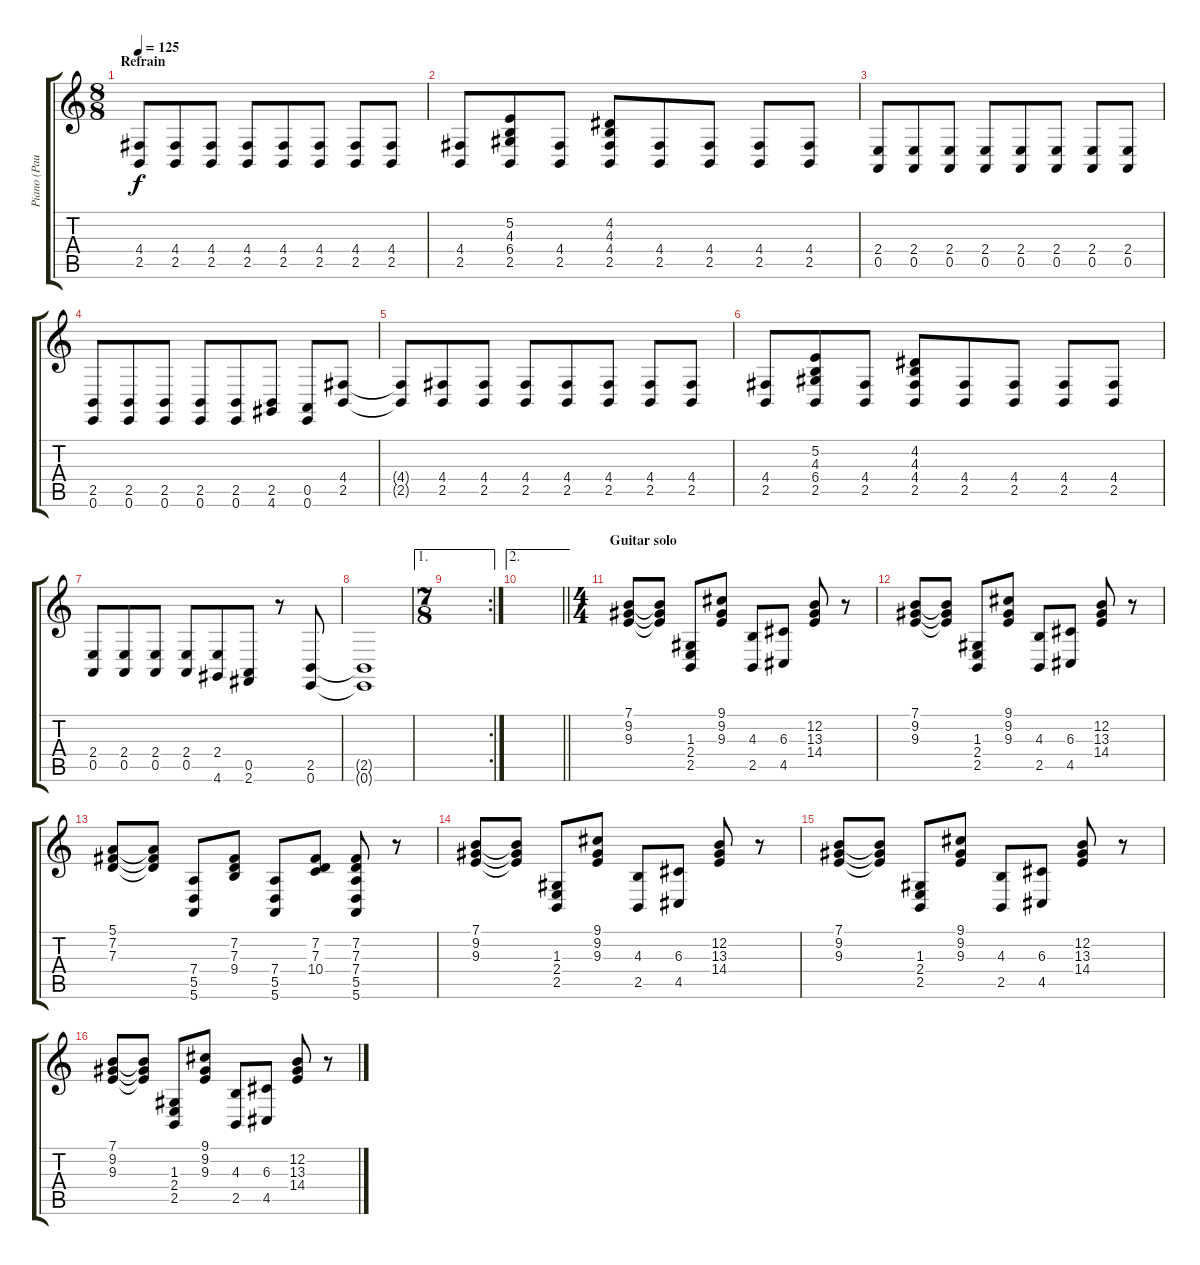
\track ("Piano (Paul Raymond)" "Piano (Pau") {instrument acousticgrandpiano}
\staff {score tabs}
\tuning (E4 B3 G3 D3 A2 E2) {hide}
\ts (8 8)
\section ("" "Refrain")
\tempo 125
\clef g2
\ks c
(4.4 2.5).8{dy f} (4.4 2.5).8 (4.4 2.5).8 (4.4 2.5).8 (4.4 2.5).8 (4.4 2.5).8 (4.4 2.5).8 (4.4 2.5).8 |
(4.4 2.5).8 (5.2 4.3 6.4 2.5).8 (4.4 2.5).8 (4.2 4.3 4.4 2.5).8 (4.4 2.5).8 (4.4 2.5).8 (4.4 2.5).8 (4.4 2.5).8 |
(2.4 0.5).8 (2.4 0.5).8 (2.4 0.5).8 (2.4 0.5).8 (2.4 0.5).8 (2.4 0.5).8 (2.4 0.5).8 (2.4 0.5).8 |
(2.5 0.6).8 (2.5 0.6).8 (2.5 0.6).8 (2.5 0.6).8 (2.5 0.6).8 (2.5 4.6).8 (0.5 0.6).8 (4.4 2.5).8 |
(4.4{t} 2.5{t}).8 (4.4 2.5).8 (4.4 2.5).8 (4.4 2.5).8 (4.4 2.5).8 (4.4 2.5).8 (4.4 2.5).8 (4.4 2.5).8 |
(4.4 2.5).8 (5.2 4.3 6.4 2.5).8 (4.4 2.5).8 (4.2 4.3 4.4 2.5).8 (4.4 2.5).8 (4.4 2.5).8 (4.4 2.5).8 (4.4 2.5).8 |
(2.4 0.5).8 (2.4 0.5).8 (2.4 0.5).8 (2.4 0.5).8 (2.4 4.6).8 (0.5 2.6).8 r.8 (2.5 0.6).8 |
(2.5{t} 0.6{t}).1 |
\ae 1
\rc 2
\ts (7 8)
|
\ae 2
\barLineRight lightlight
|
\ts (4 4)
\section ("" "Guitar solo")
(7.1 9.2 9.3).8 (7.1{t} 9.2{t} 9.3{t}).8 (1.3 2.4 2.5).8 (9.1 9.2 9.3).8 (4.3 2.5).8 (6.3 4.5).8 (12.2 13.3 14.4).8 r.8 |
(7.1 9.2 9.3).8 (7.1{t} 9.2{t} 9.3{t}).8 (1.3 2.4 2.5).8 (9.1 9.2 9.3).8 (4.3 2.5).8 (6.3 4.5).8 (12.2 13.3 14.4).8 r.8 |
(5.1 7.2 7.3).8 (5.1{t} 7.2{t} 7.3{t}).8 (7.4 5.5 5.6).8 (7.2 7.3 9.4).8 (7.4 5.5 5.6).8 (7.2 7.3 10.4).8 (7.2 7.3 7.4 5.5 5.6).8 r.8 |
(7.1 9.2 9.3).8 (7.1{t} 9.2{t} 9.3{t}).8 (1.3 2.4 2.5).8 (9.1 9.2 9.3).8 (4.3 2.5).8 (6.3 4.5).8 (12.2 13.3 14.4).8 r.8 |
(7.1 9.2 9.3).8 (7.1{t} 9.2{t} 9.3{t}).8 (1.3 2.4 2.5).8 (9.1 9.2 9.3).8 (4.3 2.5).8 (6.3 4.5).8 (12.2 13.3 14.4).8 r.8 |
(7.1 9.2 9.3).8 (7.1{t} 9.2{t} 9.3{t}).8 (1.3 2.4 2.5).8 (9.1 9.2 9.3).8 (4.3 2.5).8 (6.3 4.5).8 (12.2 13.3 14.4).8 r.8
